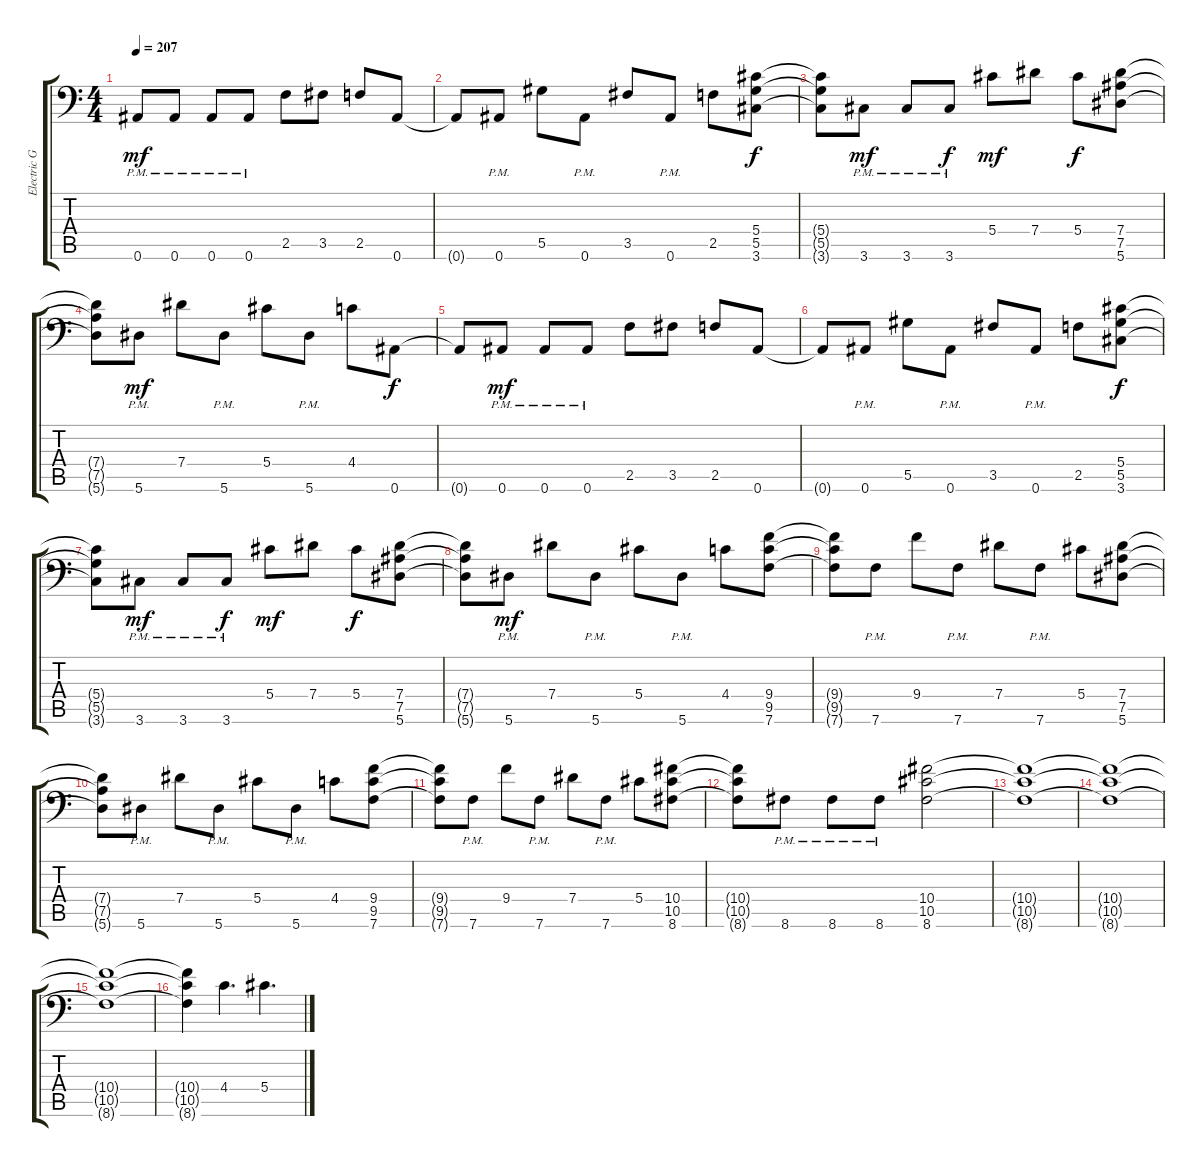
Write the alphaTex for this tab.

\track ("Electric Guitar 1" "Electric G") {instrument distortionguitar}
\staff {score tabs}
\tuning (Bb3 F3 Db3 Ab2 Eb2 Bb1) {hide}
\ts (4 4)
\tempo 207
\clef f4
\ks c
0.6{pm}.8{dy mf} 0.6{pm}.8 0.6{pm}.8 0.6{pm}.8 2.5.8 3.5.8 2.5.8 0.6.8 |
0.6{t}.8 0.6{pm}.8 5.5.8 0.6{pm}.8 3.5.8 0.6{pm}.8 2.5.8 (5.4 5.5 3.6).8{dy f} |
(5.4{t} 5.5{t} 3.6{t}).8 3.6{pm}.8{dy mf} 3.6{pm}.8 3.6{pm}.8{dy f} 5.4.8{dy mf} 7.4.8 5.4.8{dy f} (7.4 7.5 5.6).8 |
(7.4{t} 7.5{t} 5.6{t}).8 5.6{pm}.8{dy mf} 7.4.8 5.6{pm}.8 5.4.8 5.6{pm}.8 4.4.8 0.6.8{dy f} |
0.6{t}.8 0.6{pm}.8{dy mf} 0.6{pm}.8 0.6{pm}.8 2.5.8 3.5.8 2.5.8 0.6.8 |
0.6{t}.8 0.6{pm}.8 5.5.8 0.6{pm}.8 3.5.8 0.6{pm}.8 2.5.8 (5.4 5.5 3.6).8{dy f} |
(5.4{t} 5.5{t} 3.6{t}).8 3.6{pm}.8{dy mf} 3.6{pm}.8 3.6{pm}.8{dy f} 5.4.8{dy mf} 7.4.8 5.4.8{dy f} (7.4 7.5 5.6).8 |
(7.4{t} 7.5{t} 5.6{t}).8 5.6{pm}.8{dy mf} 7.4.8 5.6{pm}.8 5.4.8 5.6{pm}.8 4.4.8 (9.4 9.5 7.6).8 |
(9.4{t} 9.5{t} 7.6{t}).8 7.6{pm}.8 9.4.8 7.6{pm}.8 7.4.8 7.6{pm}.8 5.4.8 (7.4 7.5 5.6).8 |
(7.4{t} 7.5{t} 5.6{t}).8 5.6{pm}.8 7.4.8 5.6{pm}.8 5.4.8 5.6{pm}.8 4.4.8 (9.4 9.5 7.6).8 |
(9.4{t} 9.5{t} 7.6{t}).8 7.6{pm}.8 9.4.8 7.6{pm}.8 7.4.8 7.6{pm}.8 5.4.8 (10.4 10.5 8.6).8 |
(10.4{t} 10.5{t} 8.6{t}).8 8.6{pm}.8 8.6{pm}.8 8.6{pm}.8 (10.4 10.5 8.6).2 |
(10.4{t} 10.5{t} 8.6{t}).1 |
(10.4{t} 10.5{t} 8.6{t}).1 |
(10.4{t} 10.5{t} 8.6{t}).1 |
(10.4{t} 10.5{t} 8.6{t}).4 4.4.4{d} 5.4.4{d}
